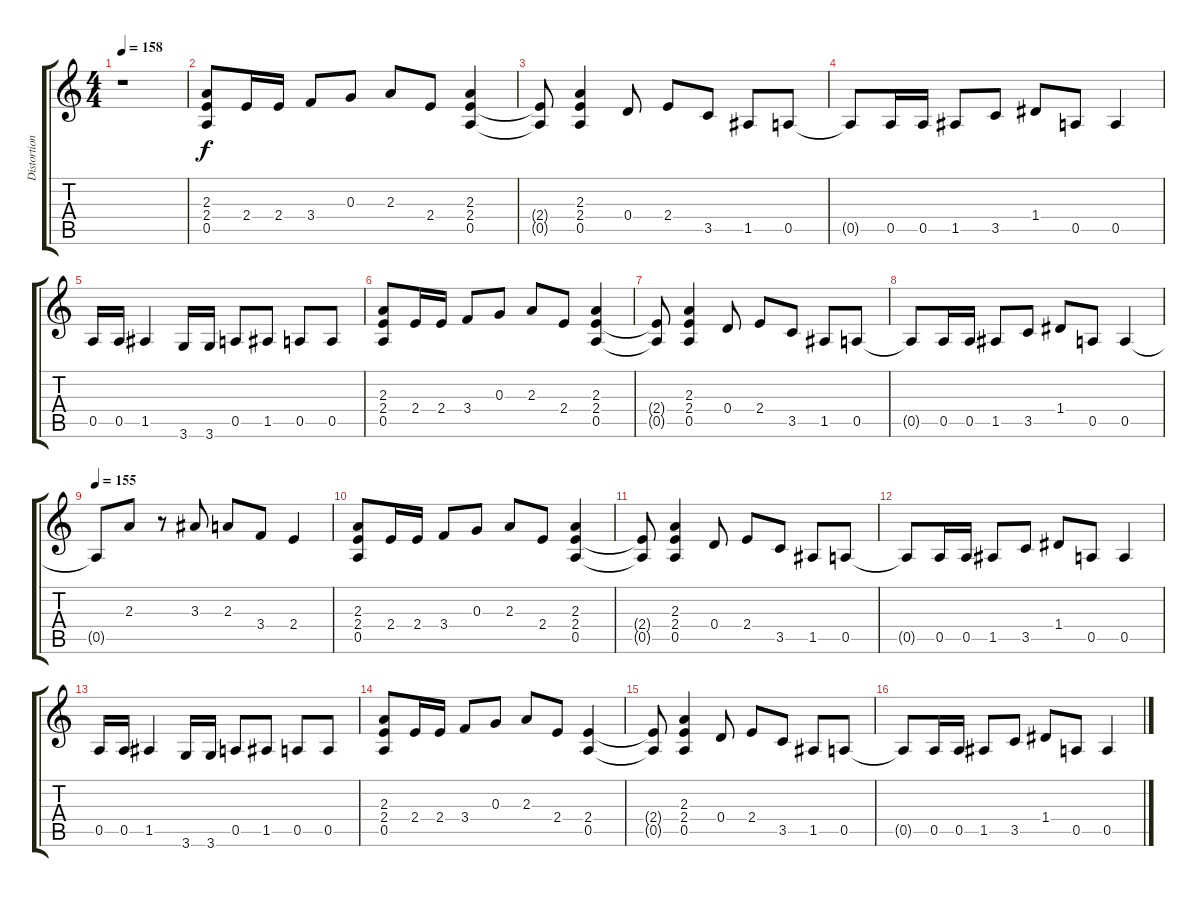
\track ("Distortion Guitar" "Distortion") {instrument distortionguitar}
\staff {score tabs}
\tuning (E4 B3 G3 D3 A2 E2) {hide}
\ts (4 4)
\tempo 158
\clef g2
\ks c
r.1{dy ff} |
(2.3 2.4 0.5).8{dy f} 2.4.16 2.4.16 3.4.8 0.3.8 2.3.8 2.4.8 (2.3 2.4 0.5).4 |
(2.4{t} 0.5{t}).8 (2.3 2.4 0.5).4 0.4.8 2.4.8 3.5.8 1.5.8 0.5.8 |
0.5{t}.8 0.5.16 0.5.16 1.5.8 3.5.8 1.4.8 0.5.8 0.5.4 |
0.5.16 0.5.16 1.5.4 3.6.16 3.6.16 0.5.8 1.5.8 0.5.8 0.5.8 |
(2.3 2.4 0.5).8 2.4.16 2.4.16 3.4.8 0.3.8 2.3.8 2.4.8 (2.3 2.4 0.5).4 |
(2.4{t} 0.5{t}).8 (2.3 2.4 0.5).4 0.4.8 2.4.8 3.5.8 1.5.8 0.5.8 |
0.5{t}.8 0.5.16 0.5.16 1.5.8 3.5.8 1.4.8 0.5.8 0.5.4 |
\tempo 155
0.5{t}.8 2.3.8 r.8 3.3.8 2.3.8 3.4.8 2.4.4 |
(2.3 2.4 0.5).8 2.4.16 2.4.16 3.4.8 0.3.8 2.3.8 2.4.8 (2.3 2.4 0.5).4 |
(2.4{t} 0.5{t}).8 (2.3 2.4 0.5).4 0.4.8 2.4.8 3.5.8 1.5.8 0.5.8 |
0.5{t}.8 0.5.16 0.5.16 1.5.8 3.5.8 1.4.8 0.5.8 0.5.4 |
0.5.16 0.5.16 1.5.4 3.6.16 3.6.16 0.5.8 1.5.8 0.5.8 0.5.8 |
(2.3 2.4 0.5).8 2.4.16 2.4.16 3.4.8 0.3.8 2.3.8 2.4.8 (2.4 0.5).4 |
(2.4{t} 0.5{t}).8 (2.3 2.4 0.5).4 0.4.8 2.4.8 3.5.8 1.5.8 0.5.8 |
0.5{t}.8 0.5.16 0.5.16 1.5.8 3.5.8 1.4.8 0.5.8 0.5.4
